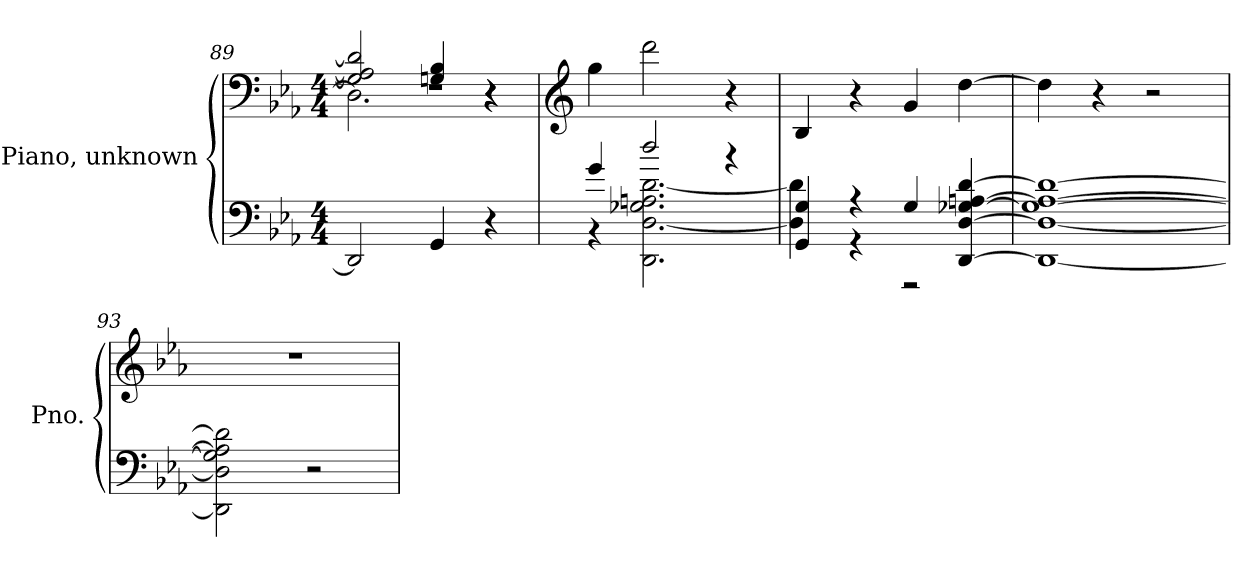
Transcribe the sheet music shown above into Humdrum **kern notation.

**kern	**kern
*part1	*part1
*staff2	*staff1
*I"Piano, unknown	*
*I'Pno.	*
!!LO:LB:g=z
*clefF4	*clefF4
*k[b-e-a-]	*k[b-e-a-]
*M4/4	*M4/4
=89	=89
*	*^
*	*	*^
2DD/]	1r	2G-/] 2A/] 2d/]	2.D\]
4GG/	.	4Gn/ 4B-/	.
4r	.	4r	4r
*	*v	*v	*v
=90	=90
*	*clefG2
*^	*
4g/	4r	4gg\
2dd/	2.DD\ [2.D\ 2.G-X\ 2.An\ [2.d\	2ddd\
4r	.	4r
=91	=91	=91
4GG/ 4G/	4D\] 4d\]	4B-/
4r	4r	4r
4G/	2r	4g/
[4DD/ [4D/ [4G-X/ [4An/ [4d/	.	[4dd\
*v	*v	*
=92	=92
1DD_ 1D_ 1G-_ 1A_ 1d_	4dd\]
.	4r
.	2r
=93	=93
2DD\] 2D\] 2G-\] 2A\] 2d\]	1r
2r	.
=	=
*-	*-
